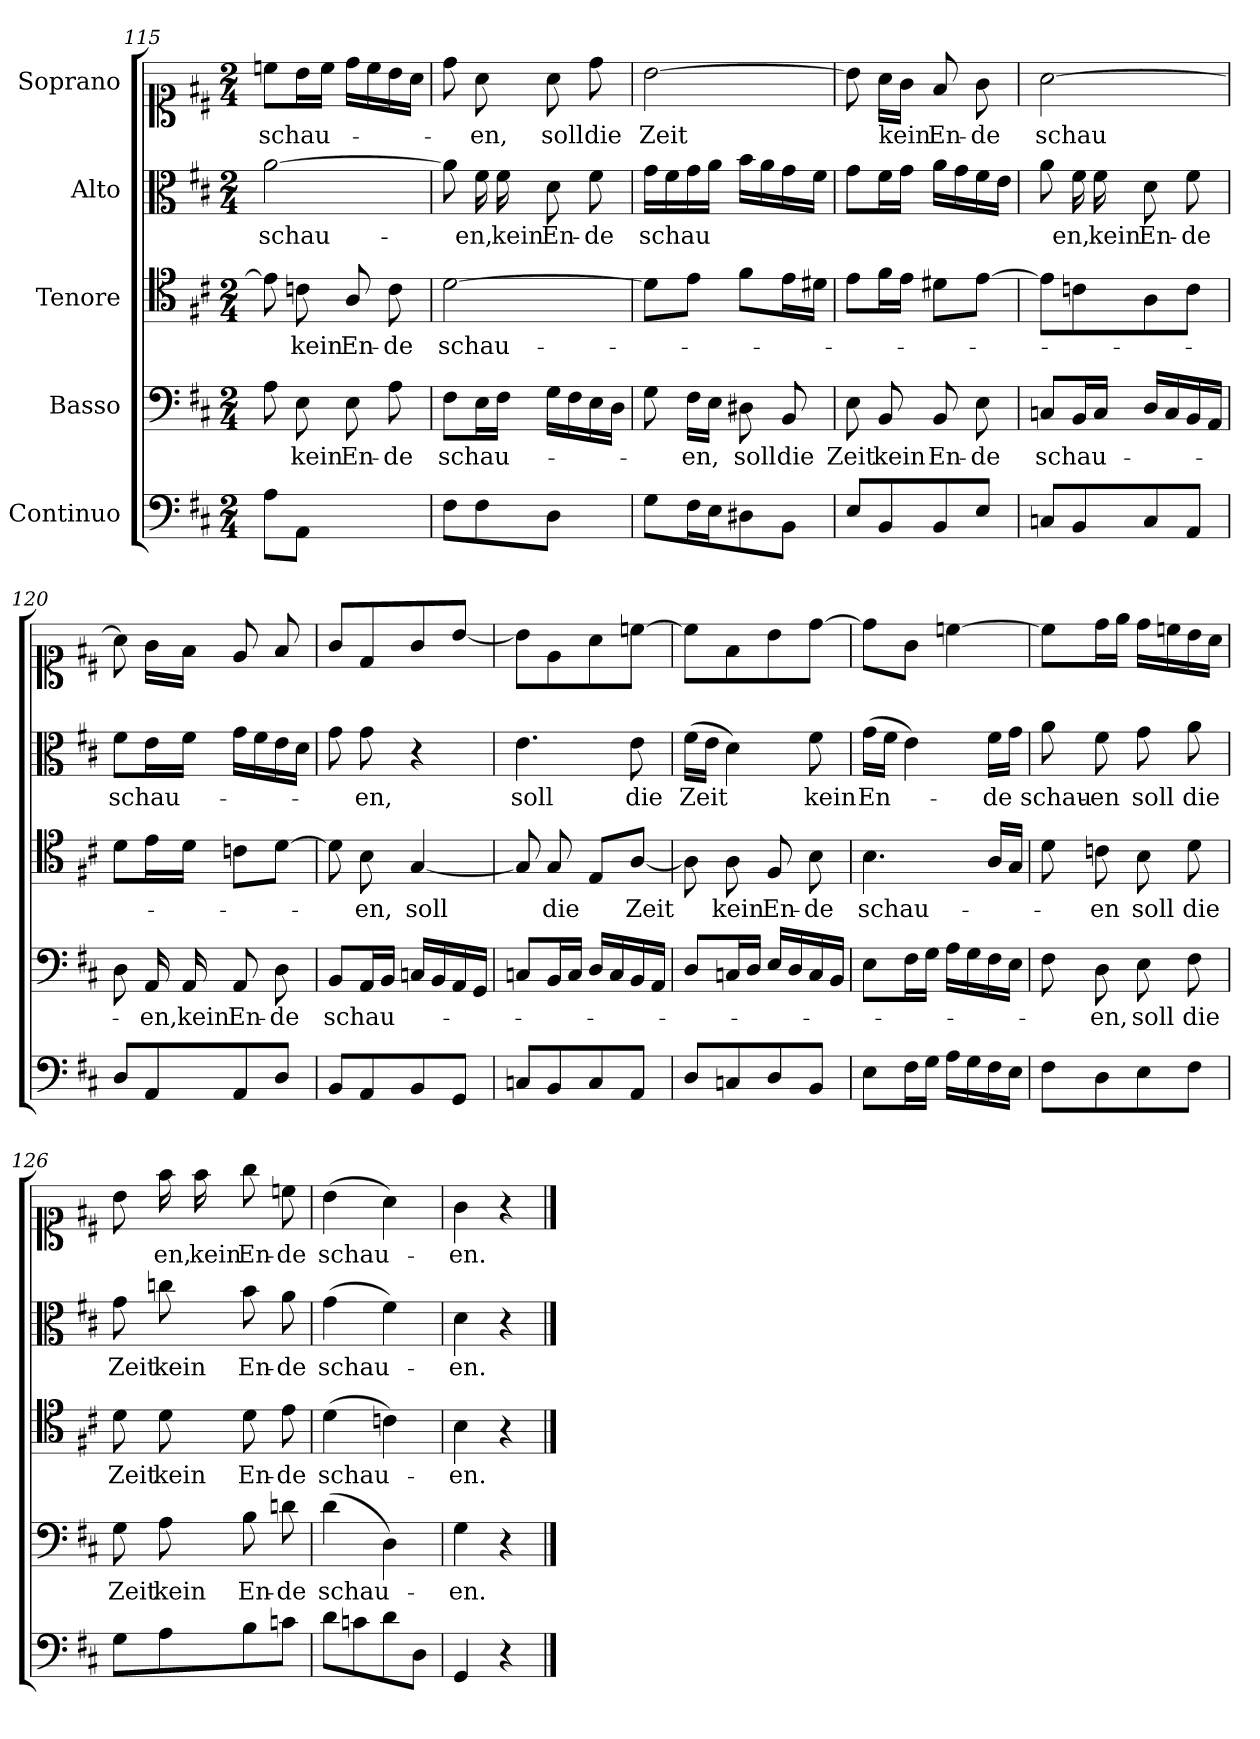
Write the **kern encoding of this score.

**kern	**kern	**text	**kern	**text	**kern	**text	**kern	**text
*part5	*part4	*part4	*part3	*part3	*part2	*part2	*part1	*part1
*staff5	*staff4	*staff4	*staff3	*staff3	*staff2	*staff2	*staff1	*staff1
*I"Continuo	*I"Basso	*	*I"Tenore	*	*I"Alto	*	*I"Soprano	*
*clefF4	*clefF4	*	*clefC4	*	*clefC3	*	*clefC1	*
*k[f#c#]	*k[f#c#]	*	*k[f#c#]	*	*k[f#c#]	*	*k[f#c#]	*
*M2/4	*M2/4	*	*M2/4	*	*M2/4	*	*M2/4	*
=115	=115	=115	=115	=115	=115	=115	=115	=115
!	!	!	!	!	!	!LO:LY:b	!	!LO:LY:b
8A\L	8A\	.	8e\]	.	[2a\	schau-	8ccn\L	schau-
!	!	!LO:LY:b	!	!LO:LY:b	!	!	!	!
8AA\J	8E\	kein	8cn\	kein	.	.	16b\L	.
.	.	.	.	.	.	.	16cc\JJ	.
!	!	!LO:LY:b	!	!LO:LY:b	!	!	!	!
4ryy	8E\	En-	8A/	En-	.	.	16dd\LL	.
.	.	.	.	.	.	.	16cc\	.
!	!	!LO:LY:b	!	!LO:LY:b	!	!	!	!
.	8A\	-de	8c\	-de	.	.	16b\	.
.	.	.	.	.	.	.	16a\JJ	.
!!LO:LB:g=z
=116	=116	=116	=116	=116	=116	=116	=116	=116
!	!	!LO:LY:b	!	!LO:LY:b	!	!	!	!
8F#\L	8F#\L	schau-	[2d\	schau-	8a\]	.	8dd\	.
!	!	!	!	!	!	!LO:LY:b	!	!LO:LY:b
8F#\	16E\L	.	.	.	16f#\	-en,	8a\	-en,
!	!	!	!	!	!	!LO:LY:b	!	!
.	16F#\JJ	.	.	.	16f#\	kein	.	.
!	!	!	!	!	!	!LO:LY:b	!	!LO:LY:b
8D\J	16G\LL	.	.	.	8d\	En-	8a\	soll
.	16F#\	.	.	.	.	.	.	.
!	!	!	!	!	!	!LO:LY:b	!	!LO:LY:b
8ryy	16E\	.	.	.	8f#\	-de	8dd\	die
.	16D\JJ	.	.	.	.	.	.	.
=117	=117	=117	=117	=117	=117	=117	=117	=117
!	!	!	!	!	!	!LO:LY:b	!	!LO:LY:b
8G\L	8G\	.	8d\L]	.	16g\LL	schau-	[2b\	Zeit
.	.	.	.	.	16f#\	.	.	.
!	!	!LO:LY:b	!	!	!	!	!	!
16F#\L	16F#\LL	-en,	8e\J	.	16g\	.	.	.
16E\J	16E\JJ	.	.	.	16a\JJ	.	.	.
!	!	!LO:LY:b	!	!	!	!	!	!
8D#X\	8D#X\	soll	8f#\L	.	16b\LL	.	.	.
.	.	.	.	.	16a\	.	.	.
!	!	!LO:LY:b	!	!	!	!	!	!
8BB\J	8BB/	die	16e\L	.	16g\	.	.	.
.	.	.	16d#X\JJ	.	16f#\JJ	.	.	.
=118	=118	=118	=118	=118	=118	=118	=118	=118
!	!	!LO:LY:b	!	!	!	!	!	!
8E/L	8E\	Zeit	8e\L	.	8g\L	.	8b\]	.
!	!	!LO:LY:b	!	!	!	!	!	!
8BB/	8BB/	kein	16f#\L	.	16f#\L	.	16a\LL	.
!	!	!	!	!	!	!	!	!LO:LY:b
.	.	.	16e\JJ	.	16g\JJ	.	16g\JJ	kein
!	!	!LO:LY:b	!	!	!	!	!	!LO:LY:b
8BB/	8BB/	En-	8d#X\L	.	16a\LL	.	8f#/	En-
.	.	.	.	.	16g\	.	.	.
!	!	!LO:LY:b	!	!	!	!LO:LY:b	!	!LO:LY:b
8E/J	8E\	-de	[8e\J	.	16f#\	---	8g\	-de
.	.	.	.	.	16e\JJ	.	.	.
=119	=119	=119	=119	=119	=119	=119	=119	=119
!	!	!LO:LY:b	!	!	!	!	!	!LO:LY:b
8Cn/L	8Cn/L	schau-	8e\L]	.	8a\	.	[2a\	schau-
!	!	!	!	!	!	!LO:LY:b	!	!
8BB/	16BB/L	.	8cn\	.	16f#\	-en,	.	.
!	!	!	!	!	!	!LO:LY:b	!	!
.	16C/JJ	.	.	.	16f#\	kein	.	.
!	!	!	!	!	!	!LO:LY:b	!	!
8C/	16D/LL	.	8A\	.	8d\	En-	.	.
.	16C/	.	.	.	.	.	.	.
!	!	!	!	!	!	!LO:LY:b	!	!
8AA/J	16BB/	.	8c\J	.	8f#\	-de	.	.
.	16AA/JJ	.	.	.	.	.	.	.
=120	=120	=120	=120	=120	=120	=120	=120	=120
!	!	!	!	!	!	!LO:LY:b	!	!
8D/L	8D\	.	8d\L	.	8f#\L	schau-	8a\]	.
!	!	!LO:LY:b	!	!	!	!	!	!
8AA/	16AA/	-en,	16e\L	.	16e\L	.	16g\LL	.
!	!	!LO:LY:b	!	!	!	!	!	!
.	16AA/	kein	16d\JJ	.	16f#\JJ	.	16f#\JJ	.
!	!	!LO:LY:b	!	!	!	!	!	!LO:LY:b
8AA/	8AA/	En-	8cn\L	.	16g\LL	.	8e/	---
.	.	.	.	.	16f#\	.	.	.
!	!	!LO:LY:b	!	!	!	!	!	!
8D/J	8D\	-de	[8d\J	.	16e\	.	8f#/	.
.	.	.	.	.	16d\JJ	.	.	.
=121	=121	=121	=121	=121	=121	=121	=121	=121
!	!	!LO:LY:b	!	!	!	!	!	!
8BB/L	8BB/L	schau-	8d\]	.	8g\	.	8g/L	.
!	!	!	!	!LO:LY:b	!	!LO:LY:b	!	!
8AA/	16AA/L	.	8B\	-en,	8g\	-en,	8d/	.
.	16BB/JJ	.	.	.	.	.	.	.
!	!	!	!	!LO:LY:b	!	!	!	!
8BB/	16Cn/LL	.	[4G/	soll	4r	.	8g/	.
.	16BB/	.	.	.	.	.	.	.
8GG/J	16AA/	.	.	.	.	.	[8b/J	.
.	16GG/JJ	.	.	.	.	.	.	.
=122	=122	=122	=122	=122	=122	=122	=122	=122
!	!	!	!	!	!	!LO:LY:b	!	!
8Cn/L	8Cn/L	.	8G/]	.	4.e\	soll	8b\L]	.
!	!	!	!	!LO:LY:b	!	!	!	!LO:LY:b
8BB/	16BB/L	.	8G/	die	.	.	8e\	---
.	16C/JJ	.	.	.	.	.	.	.
8C/	16D/LL	.	8E/L	.	.	.	8a\	.
.	16C/	.	.	.	.	.	.	.
!	!	!	!	!LO:LY:b	!	!LO:LY:b	!	!
8AA/J	16BB/	.	[8A/J	-Zeit	8e\	die	[8ccn\J	.
.	16AA/JJ	.	.	.	.	.	.	.
!!LO:PB:g=z
=123	=123	=123	=123	=123	=123	=123	=123	=123
!	!	!	!	!	!	!LO:LY:b	!	!
8D/L	8D/L	.	8A\]	.	(>16f#\LL	Zeit	8cc\L]	.
.	.	.	.	.	16e\JJ	.	.	.
!	!	!	!	!LO:LY:b	!	!	!	!
8Cn/	16Cn/L	.	8A\	-kein	4d\)	.	8f#\	.
.	16D/JJ	.	.	.	.	.	.	.
!	!	!	!	!LO:LY:b	!	!	!	!
8D/	16E/LL	.	8F#/	En-	.	.	8b\	.
.	16D/	.	.	.	.	.	.	.
!	!	!	!	!LO:LY:b	!	!LO:LY:b	!	!LO:LY:b
8BB/J	16C/	.	8B\	-de	8f#\	-kein	[8dd\J	---
.	16BB/JJ	.	.	.	.	.	.	.
=124	=124	=124	=124	=124	=124	=124	=124	=124
!	!	!	!	!LO:LY:b	!	!LO:LY:b	!	!
8E\L	8E\L	.	4.B\	schau-	(>16g\LL	En-	8dd\L]	.
.	.	.	.	.	16f#\JJ	.	.	.
16F#\L	16F#\L	.	.	.	4e\)	.	8g\J	.
16G\JJ	16G\JJ	.	.	.	.	.	.	.
!	!	!	!	!	!	!	!	!LO:LY:b
16A\LL	16A\LL	.	.	.	.	.	[4ccn\	---
16G\	16G\	.	.	.	.	.	.	.
!	!	!	!	!	!	!LO:LY:b	!	!
16F#\	16F#\	.	16A/LL	.	16f#\LL	-de	.	.
16E\JJ	16E\JJ	.	16G/JJ	.	16g\JJ	.	.	.
=125	=125	=125	=125	=125	=125	=125	=125	=125
!	!	!	!	!	!	!LO:LY:b	!	!
8F#\L	8F#\	.	8d\	.	8a\	schau-	8cc\L]	.
!	!	!LO:LY:b	!	!LO:LY:b	!	!LO:LY:b	!	!LO:LY:b
8D\	8D\	-en,	8cn\	-en	8f#\	-en	16dd\L	---
.	.	.	.	.	.	.	16ee\JJ	.
!	!	!LO:LY:b	!	!LO:LY:b	!	!LO:LY:b	!	!
8E\	8E\	soll	8B\	soll	8g\	soll	16dd\LL	.
.	.	.	.	.	.	.	16ccn\	.
!	!	!LO:LY:b	!	!LO:LY:b	!	!LO:LY:b	!	!
8F#\J	8F#\	die	8d\	die	8a\	die	16b\	.
.	.	.	.	.	.	.	16a\JJ	.
=126	=126	=126	=126	=126	=126	=126	=126	=126
!	!	!LO:LY:b	!	!LO:LY:b	!	!LO:LY:b	!	!
8G\L	8G\	Zeit	8d\	Zeit	8g\	Zeit	8b\	.
!	!	!LO:LY:b	!	!LO:LY:b	!	!LO:LY:b	!	!LO:LY:b
8A\	8A\	kein	8d\	kein	8ccn\	kein	16ff#\	-en,
!	!	!	!	!	!	!	!	!LO:LY:b
.	.	.	.	.	.	.	16ff#\	kein
!	!	!LO:LY:b	!	!LO:LY:b	!	!LO:LY:b	!	!LO:LY:b
8B\	8B\	En-	8d\	En-	8b\	En-	8gg\	En-
!	!	!LO:LY:b	!	!LO:LY:b	!	!LO:LY:b	!	!LO:LY:b
8cn\J	8dn\	-de	8e\	-de	8a\	-de	8ccn\	-de
=127	=127	=127	=127	=127	=127	=127	=127	=127
!	!	!LO:LY:b	!	!LO:LY:b	!	!LO:LY:b	!	!LO:LY:b
8d\L	(>4d\	schau-	(>4d\	schau-	(>4g\	schau-	(>4b\	schau-
8cn\	.	.	.	.	.	.	.	.
8d\	4D\)	.	4cn\)	.	4f#\)	.	4a\)	.
8D\J	.	.	.	.	.	.	.	.
=128	=128	=128	=128	=128	=128	=128	=128	=128
!	!	!LO:LY:b	!	!LO:LY:b	!	!LO:LY:b	!	!LO:LY:b
4GG/	4G\	-en.	4B\	-en.	4d\	-en.	4g\	-en.
4r	4r	.	4r	.	4r	.	4r	.
==	==	==	==	==	==	==	==	==
*-	*-	*-	*-	*-	*-	*-	*-	*-
